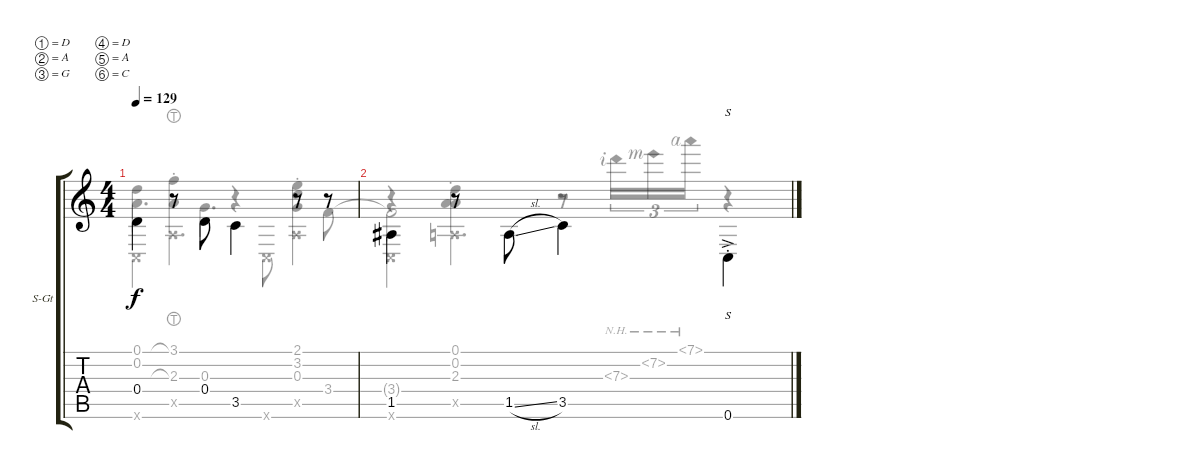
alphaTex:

\defaultSystemsLayout 4
\bracketExtendMode groupsimilarinstruments
\firstSystemTrackNameOrientation horizontal
\otherSystemsTrackNameOrientation horizontal
\track ("Steel Guitar" "S-Gt") {instrument acousticguitarsteel}
\staff {score tabs}
\tuning (D4 A3 G3 D3 A2 C2)
\voice
\ts (4 4)
\tempo 129
\clef g2
\scale
0.503819
\ks c
0.4.4{dy f beam invert} r.8{beam invert} 0.4.8{beam invert} 3.5.4{beam invert} r.8 r.8 |
\scale
0.496563 1.5.4{beam invert} r.8 1.5{sl}.8{beam invert} 3.5.4{beam invert} 0.6{ac st}.4{s beam invert}
\voice
\clef g2
\ottava regular
\simile none
\scale
0.503819
\ks c
0.1.4{dy f} (3.1{lht st} 2.3{lht st}).4 r.4 (2.1 3.2 0.3{st}).4 |
\scale
0.496563 r.4 (0.1 0.2 2.3{st}).4 r.8 7.3{nh rf 2}.16{tu (3 2)} 7.2{nh rf 3}.16{tu (3 2)} 7.1{nh rf 4}.16{tu (3 2)} r.4{s}
\voice
\clef g2
\ottava regular
\simile none
\scale
0.503819
\ks c
0.6{x}.4{dy f} 0.5{x}.4{d} 0.6{x}.8 0.5{x}.4 |
\scale
0.496563 0.6{x}.4 0.5{x}.2{d}
\voice
\clef g2
\ottava regular
\simile none
\scale
0.503819
\ks c
0.2.4{d dy f} 0.3.4{d} r.8 3.4.8 |
\scale
0.496563 3.4{t}.2 r.2
